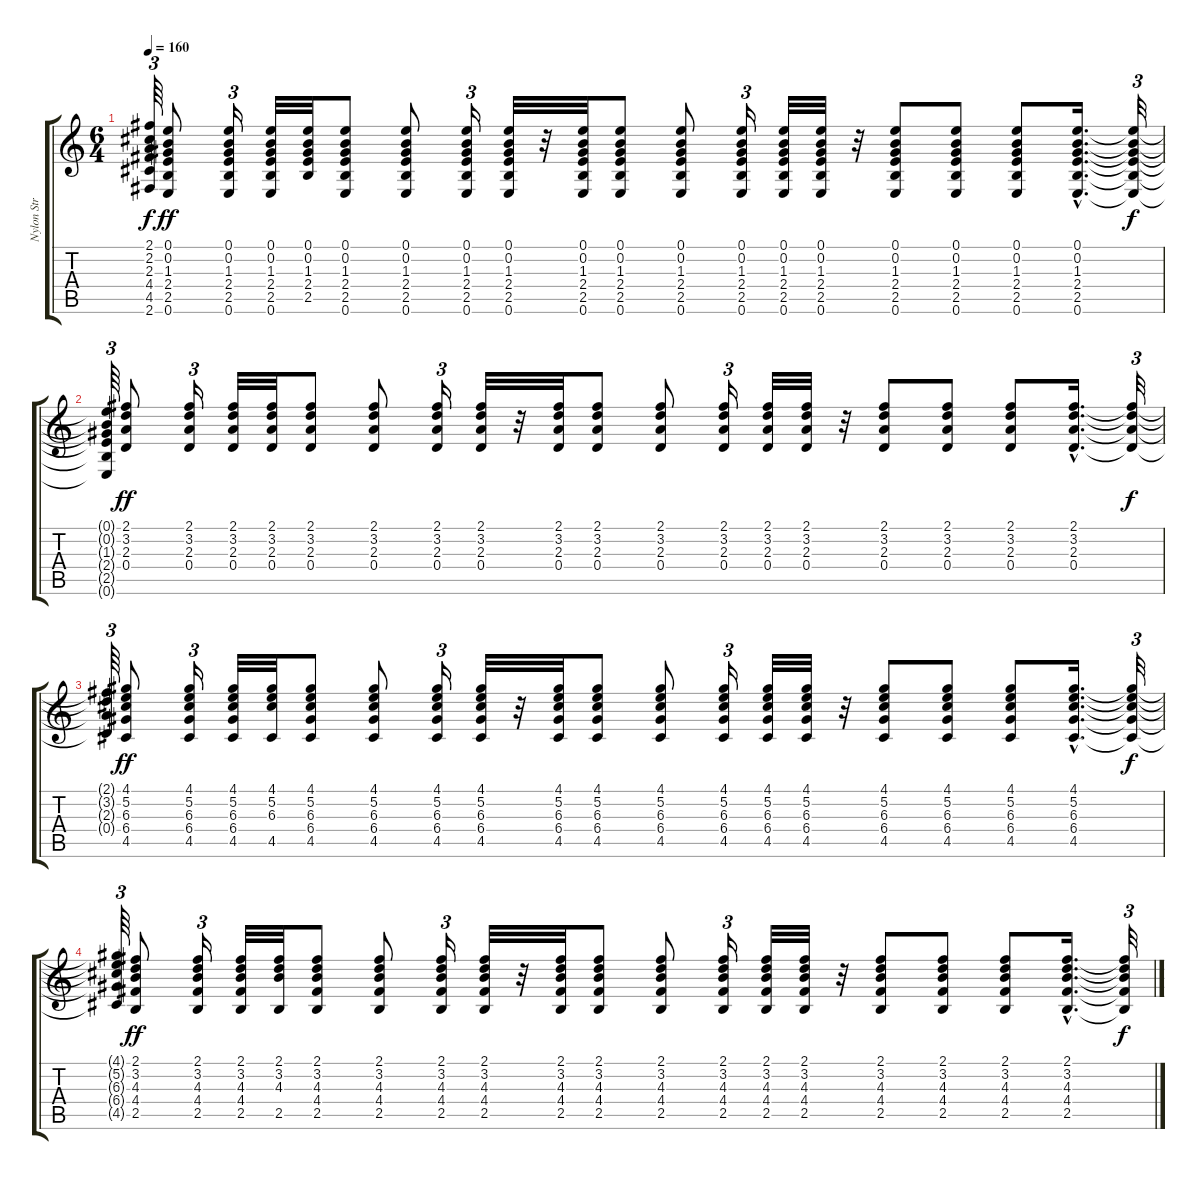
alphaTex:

\track ("Nylon Str Gtr (Paco DeLucia)" "Nylon Str ") {instrument acousticguitarnylon}
\staff {score tabs}
\tuning (E4 B3 G3 D3 A2 E2) {hide}
\ts (6 4)
\tempo 160
\clef g2
\ks c
(2.1{t} 2.2{t} 2.3{t} 4.4{t} 4.5{t} 2.6{t}).64{tu (3 2) dy f} (0.1 0.2 1.3 2.4 2.5 0.6).8{dy ff} (0.1 0.2 1.3 2.4 2.5 0.6).16{tu (3 2)} (0.1 0.2 1.3 2.4 2.5 0.6).32 (0.1 0.2 1.3 2.4 2.5).32 (0.1 0.2 1.3 2.4 2.5 0.6).8 (0.1 0.2 1.3 2.4 2.5 0.6).8 (0.1 0.2 1.3 2.4 2.5 0.6).16{tu (3 2)} (0.1 0.2 1.3 2.4 2.5 0.6).32 r.32 (0.1 0.2 1.3 2.4 2.5 0.6).32 (0.1 0.2 1.3 2.4 2.5 0.6).8 (0.1 0.2 1.3 2.4 2.5 0.6).8 (0.1 0.2 1.3 2.4 2.5 0.6).16{tu (3 2)} (0.1 0.2 1.3 2.4 2.5 0.6).32 (0.1 0.2 1.3 2.4 2.5 0.6).32 r.32 (0.1 0.2 1.3 2.4 2.5 0.6).8 (0.1 0.2 1.3 2.4 2.5 0.6).8 (0.1 0.2 1.3 2.4 2.5 0.6).8 (0.1{hac} 0.2{hac} 1.3{hac} 2.4{hac} 2.5{hac} 0.6{hac}).16{d} (0.1{t} 0.2{t} 1.3{t} 2.4{t} 2.5{t} 0.6{t}).32{tu (3 2) dy f} |
(0.1{t} 0.2{t} 1.3{t} 2.4{t} 2.5{t} 0.6{t}).64{tu (3 2)} (2.1 3.2 2.3 0.4).8{dy ff} (2.1 3.2 2.3 0.4).16{tu (3 2)} (2.1 3.2 2.3 0.4).32 (2.1 3.2 2.3 0.4).32 (2.1 3.2 2.3 0.4).8 (2.1 3.2 2.3 0.4).8 (2.1 3.2 2.3 0.4).16{tu (3 2)} (2.1 3.2 2.3 0.4).32 r.32 (2.1 3.2 2.3 0.4).32 (2.1 3.2 2.3 0.4).8 (2.1 3.2 2.3 0.4).8 (2.1 3.2 2.3 0.4).16{tu (3 2)} (2.1 3.2 2.3 0.4).32 (2.1 3.2 2.3 0.4).32 r.32 (2.1 3.2 2.3 0.4).8 (2.1 3.2 2.3 0.4).8 (2.1 3.2 2.3 0.4).8 (2.1{hac} 3.2{hac} 2.3{hac} 0.4{hac}).16{d} (2.1{t} 3.2{t} 2.3{t} 0.4{t}).32{tu (3 2) dy f} |
(2.1{t} 3.2{t} 2.3{t} 0.4{t}).64{tu (3 2)} (4.1 5.2 6.3 6.4 4.5).8{dy ff} (4.1 5.2 6.3 6.4 4.5).16{tu (3 2)} (4.1 5.2 6.3 6.4 4.5).32 (4.1 5.2 6.3 4.5).32 (4.1 5.2 6.3 6.4 4.5).8 (4.1 5.2 6.3 6.4 4.5).8 (4.1 5.2 6.3 6.4 4.5).16{tu (3 2)} (4.1 5.2 6.3 6.4 4.5).32 r.32 (4.1 5.2 6.3 6.4 4.5).32 (4.1 5.2 6.3 6.4 4.5).8 (4.1 5.2 6.3 6.4 4.5).8 (4.1 5.2 6.3 6.4 4.5).16{tu (3 2)} (4.1 5.2 6.3 6.4 4.5).32 (4.1 5.2 6.3 6.4 4.5).32 r.32 (4.1 5.2 6.3 6.4 4.5).8 (4.1 5.2 6.3 6.4 4.5).8 (4.1 5.2 6.3 6.4 4.5).8 (4.1{hac} 5.2{hac} 6.3{hac} 6.4{hac} 4.5{hac}).16{d} (4.1{t} 5.2{t} 6.3{t} 6.4{t} 4.5{t}).32{tu (3 2) dy f} |
(4.1{t} 5.2{t} 6.3{t} 6.4{t} 4.5{t}).64{tu (3 2)} (2.1 3.2 4.3 4.4 2.5).8{dy ff} (2.1 3.2 4.3 4.4 2.5).16{tu (3 2)} (2.1 3.2 4.3 4.4 2.5).32 (2.1 3.2 4.3 2.5).32 (2.1 3.2 4.3 4.4 2.5).8 (2.1 3.2 4.3 4.4 2.5).8 (2.1 3.2 4.3 4.4 2.5).16{tu (3 2)} (2.1 3.2 4.3 4.4 2.5).32 r.32 (2.1 3.2 4.3 4.4 2.5).32 (2.1 3.2 4.3 4.4 2.5).8 (2.1 3.2 4.3 4.4 2.5).8 (2.1 3.2 4.3 4.4 2.5).16{tu (3 2)} (2.1 3.2 4.3 4.4 2.5).32 (2.1 3.2 4.3 4.4 2.5).32 r.32 (2.1 3.2 4.3 4.4 2.5).8 (2.1 3.2 4.3 4.4 2.5).8 (2.1 3.2 4.3 4.4 2.5).8 (2.1{hac} 3.2{hac} 4.3{hac} 4.4{hac} 2.5{hac}).16{d} (2.1{t} 3.2{t} 4.3{t} 4.4{t} 2.5{t}).32{tu (3 2) dy f}
